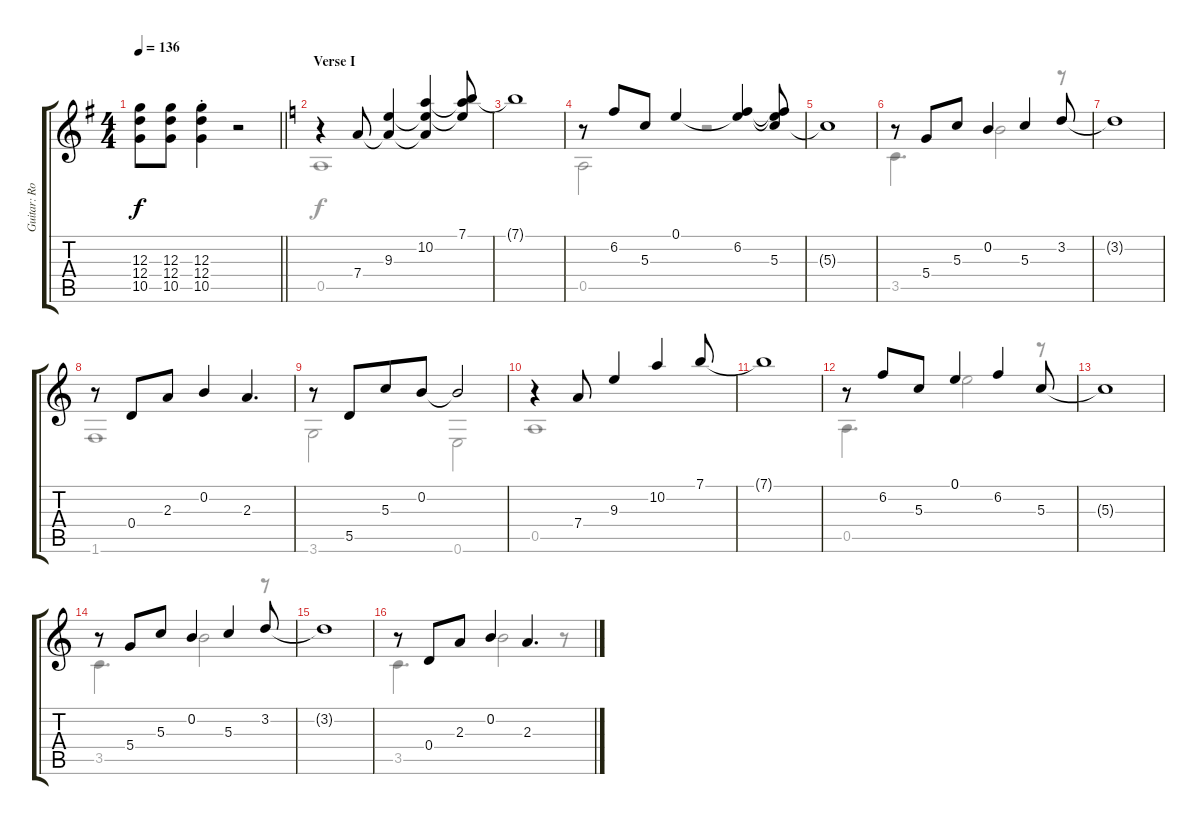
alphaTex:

\track ("Guitar: Rob" "Guitar: Ro") {instrument distortionguitar}
\staff {score tabs}
\tuning (E4 B3 G3 D3 A2 E2) {hide}
\voice
\ts (4 4)
\tempo 136
\clef g2
\barLineRight lightlight
\ks g
(12.3 12.4 10.5).8{dy f} (12.3 12.4 10.5).8 (12.3{st} 12.4{st} 10.5{st}).4 r.2 |
\section ("" "Verse I")
\ks c
r.4{instrument acousticguitarsteel} 7.4.8 (9.3 7.4{t}).4 (10.2 9.3{t} 7.4{t}).4 (7.1 10.2{t} 9.3{t}).8 |
7.1{t}.1 |
r.8 6.2.8{beam merge} 5.3.8 0.1.4 (0.1{t} 6.2).4 (0.1{t} 6.2{t} 5.3).8 |
5.3{t}.1 |
r.8 5.4.8{beam merge} 5.3.8 0.2.4 5.3.4 3.2.8 |
3.2{t}.1 |
r.8 0.4.8{beam merge} 2.3.8 0.2.4 2.3.4{d} |
r.8 5.5.8{beam merge} 5.3.8 0.2.8 0.2{t}.2 |
r.4 7.4.8 9.3.4 10.2.4 7.1.8 |
7.1{t}.1 |
r.8 6.2.8{beam merge} 5.3.8 0.1.4 6.2.4 5.3.8 |
5.3{t}.1 |
r.8 5.4.8{beam merge} 5.3.8 0.2.4 5.3.4 3.2.8 |
3.2{t}.1 |
r.8 0.4.8{beam merge} 2.3.8 0.2.4 2.3.4{d}
\voice
\clef g2
\ottava regular
\simile none
\barLineRight lightlight
\ks g
|
\ks c
0.5.1 |
|
0.5.2 r.2 |
|
3.5.4{d} 0.2.2 r.8 |
|
1.6.1 |
3.6.2 0.6.2 |
0.5.1 |
|
0.5.4{d} 0.1.2 r.8 |
|
3.5.4{d} 0.2.2 r.8 |
|
3.5.4{d} 0.2.2 r.8
